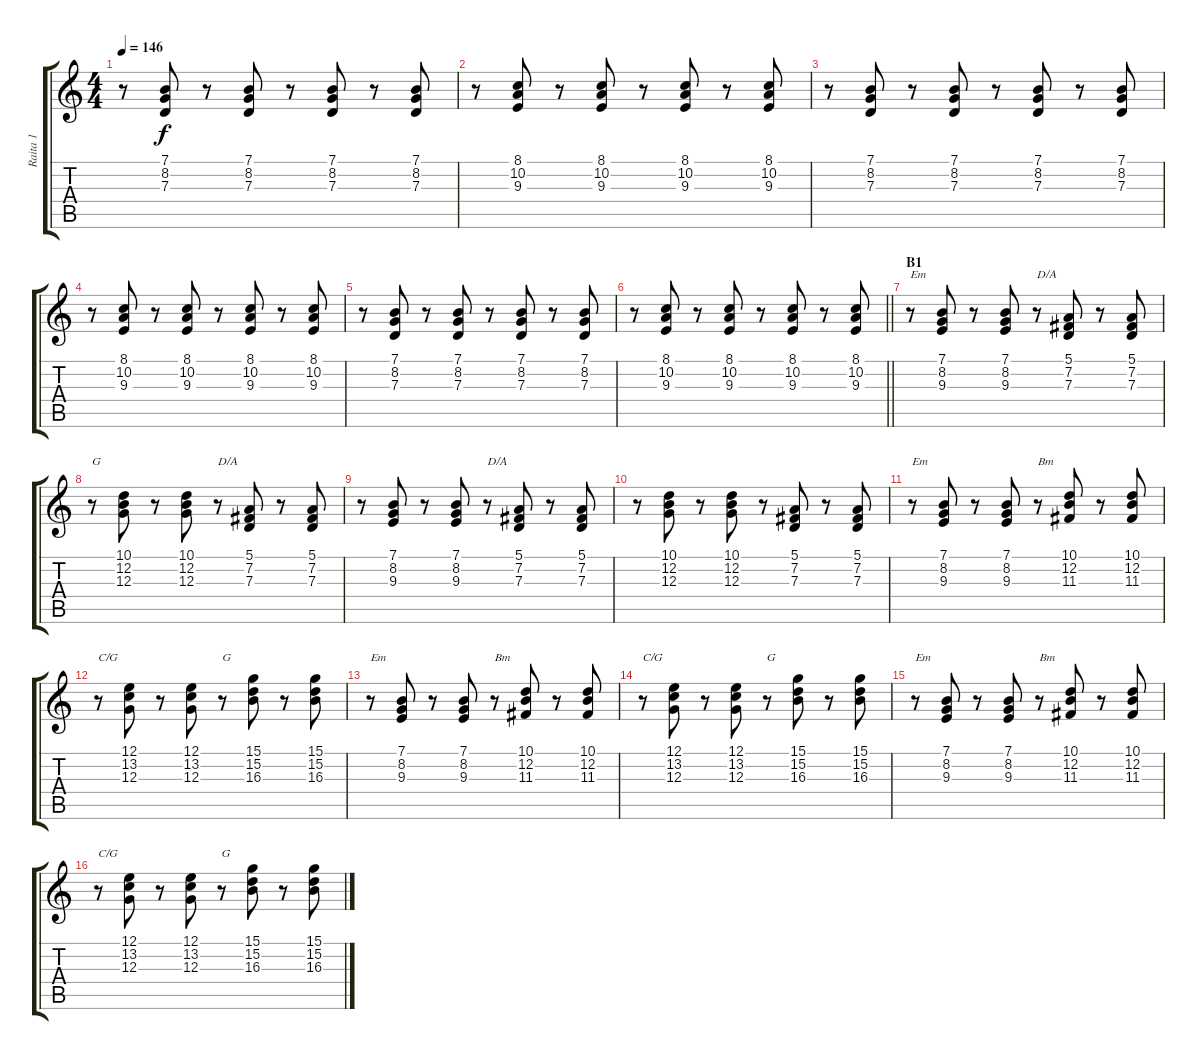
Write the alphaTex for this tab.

\track ("Raita 1" "Raita 1") {instrument rockorgan}
\staff {score tabs}
\tuning (E4 B3 G3 D3 A2 E2) {hide}
\ts (4 4)
\tempo 146
\clef g2
\ks c
r.8{dy f} (7.1 8.2 7.3).8 r.8 (7.1 8.2 7.3).8 r.8 (7.1 8.2 7.3).8 r.8 (7.1 8.2 7.3).8 |
r.8 (8.1 10.2 9.3).8 r.8 (8.1 10.2 9.3).8 r.8 (8.1 10.2 9.3).8 r.8 (8.1 10.2 9.3).8 |
r.8 (7.1 8.2 7.3).8 r.8 (7.1 8.2 7.3).8 r.8 (7.1 8.2 7.3).8 r.8 (7.1 8.2 7.3).8 |
r.8 (8.1 10.2 9.3).8 r.8 (8.1 10.2 9.3).8 r.8 (8.1 10.2 9.3).8 r.8 (8.1 10.2 9.3).8 |
r.8 (7.1 8.2 7.3).8 r.8 (7.1 8.2 7.3).8 r.8 (7.1 8.2 7.3).8 r.8 (7.1 8.2 7.3).8 |
\barLineRight lightlight
r.8 (8.1 10.2 9.3).8 r.8 (8.1 10.2 9.3).8 r.8 (8.1 10.2 9.3).8 r.8 (8.1 10.2 9.3).8 |
\section ("" "B1")
r.8{txt "Em"} (7.1 8.2 9.3).8 r.8 (7.1 8.2 9.3).8 r.8{txt "D/A"} (5.1 7.2 7.3).8 r.8 (5.1 7.2 7.3).8 |
r.8{txt "G"} (10.1 12.2 12.3).8 r.8 (10.1 12.2 12.3).8 r.8{txt "D/A"} (5.1 7.2 7.3).8 r.8 (5.1 7.2 7.3).8 |
r.8 (7.1 8.2 9.3).8 r.8 (7.1 8.2 9.3).8 r.8{txt "D/A"} (5.1 7.2 7.3).8 r.8 (5.1 7.2 7.3).8 |
r.8 (10.1 12.2 12.3).8 r.8 (10.1 12.2 12.3).8 r.8 (5.1 7.2 7.3).8 r.8 (5.1 7.2 7.3).8 |
r.8{txt "Em"} (7.1 8.2 9.3).8 r.8 (7.1 8.2 9.3).8 r.8{txt "Bm"} (10.1 12.2 11.3).8 r.8 (10.1 12.2 11.3).8 |
r.8{txt "C/G"} (12.1 13.2 12.3).8 r.8 (12.1 13.2 12.3).8 r.8{txt "G"} (15.1 15.2 16.3).8 r.8 (15.1 15.2 16.3).8 |
r.8{txt "Em"} (7.1 8.2 9.3).8 r.8 (7.1 8.2 9.3).8 r.8{txt "Bm"} (10.1 12.2 11.3).8 r.8 (10.1 12.2 11.3).8 |
r.8{txt "C/G"} (12.1 13.2 12.3).8 r.8 (12.1 13.2 12.3).8 r.8{txt "G"} (15.1 15.2 16.3).8 r.8 (15.1 15.2 16.3).8 |
r.8{txt "Em"} (7.1 8.2 9.3).8 r.8 (7.1 8.2 9.3).8 r.8{txt "Bm"} (10.1 12.2 11.3).8 r.8 (10.1 12.2 11.3).8 |
r.8{txt "C/G"} (12.1 13.2 12.3).8 r.8 (12.1 13.2 12.3).8 r.8{txt "G"} (15.1 15.2 16.3).8 r.8 (15.1 15.2 16.3).8
